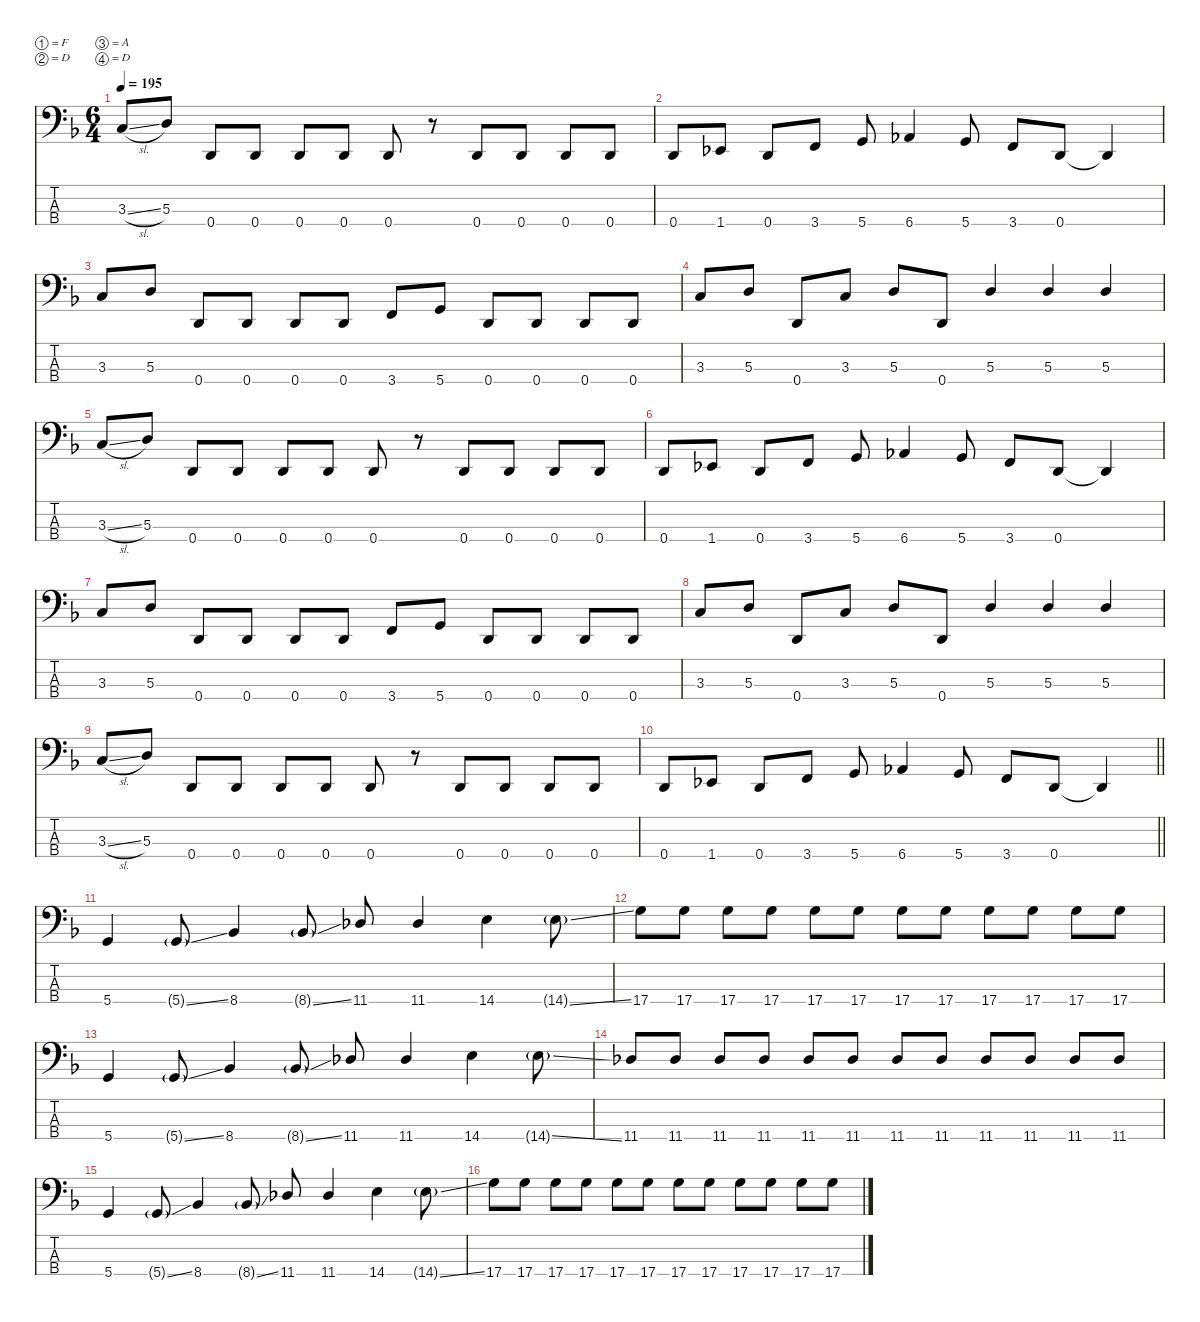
\defaultSystemsLayout 4
\hideDynamics
\bracketExtendMode nobrackets
\singleTrackTrackNamePolicy hidden
\multiTrackTrackNamePolicy hidden
\firstSystemTrackNameMode fullname
\firstSystemTrackNameOrientation horizontal
\otherSystemsTrackNameOrientation horizontal
\track ("Bass" "el.bs.") {defaultSystemsLayout 4 instrument electricbassfinger}
\staff {score tabs}
\tuning (F2 D2 A1 D1)
\ts (6 4)
\tempo 195
\clef f4
\ks dminor
3.3{sl acc forcenatural}.8{dy f beam Up} 5.3{acc forcenatural}.8{beam Up} 0.4{acc forcenatural}.8{beam Up} 0.4{acc forcenatural}.8{beam Up} 0.4{acc forcenatural}.8{beam Up} 0.4{acc forcenatural}.8{beam Up} 0.4{acc forcenatural}.8{beam Up} r.8{beam Up} 0.4{acc forcenatural}.8{beam Up} 0.4{acc forcenatural}.8{beam Up} 0.4{acc forcenatural}.8{dy mp beam Up} 0.4{acc forcenatural}.8{dy f beam Up} |
0.4{acc forcenatural}.8{beam Up} 1.4{acc b}.8{beam Up} 0.4{acc forcenatural}.8{beam Up} 3.4{acc forcenatural}.8{beam Up} 5.4{acc forcenatural}.8{beam Up} 6.4{acc b}.4{beam Up} 5.4{acc forcenatural}.8{beam Up} 3.4{acc forcenatural}.8{beam Up} 0.4{acc forcenatural}.8{beam Up} 0.4{t acc forcenatural}.4{beam Up} |
3.3{acc forcenatural}.8{beam Up} 5.3{acc forcenatural}.8{beam Up} 0.4{acc forcenatural}.8{beam Up} 0.4{acc forcenatural}.8{beam Up} 0.4{acc forcenatural}.8{beam Up} 0.4{acc forcenatural}.8{beam Up} 3.4{acc forcenatural}.8{beam Up} 5.4{acc forcenatural}.8{beam Up} 0.4{acc forcenatural}.8{beam Up} 0.4{acc forcenatural}.8{beam Up} 0.4{acc forcenatural}.8{beam Up} 0.4{acc forcenatural}.8{beam Up} |
3.3{acc forcenatural}.8{beam Up} 5.3{acc forcenatural}.8{beam Up} 0.4{acc forcenatural}.8{beam Up} 3.3{acc forcenatural}.8{beam Up} 5.3{acc forcenatural}.8{beam Up} 0.4{acc forcenatural}.8{beam Up} 5.3{acc forcenatural}.4{beam Up} 5.3{acc forcenatural}.4{beam Up} 5.3{acc forcenatural}.4{beam Up} |
3.3{sl acc forcenatural}.8{beam Up} 5.3{acc forcenatural}.8{beam Up} 0.4{acc forcenatural}.8{beam Up} 0.4{acc forcenatural}.8{beam Up} 0.4{acc forcenatural}.8{beam Up} 0.4{acc forcenatural}.8{beam Up} 0.4{acc forcenatural}.8{beam Up} r.8{beam Up} 0.4{acc forcenatural}.8{beam Up} 0.4{acc forcenatural}.8{beam Up} 0.4{acc forcenatural}.8{dy mp beam Up} 0.4{acc forcenatural}.8{dy f beam Up} |
0.4{acc forcenatural}.8{beam Up} 1.4{acc b}.8{beam Up} 0.4{acc forcenatural}.8{beam Up} 3.4{acc forcenatural}.8{beam Up} 5.4{acc forcenatural}.8{beam Up} 6.4{acc b}.4{beam Up} 5.4{acc forcenatural}.8{beam Up} 3.4{acc forcenatural}.8{beam Up} 0.4{acc forcenatural}.8{beam Up} 0.4{t acc forcenatural}.4{beam Up} |
3.3{acc forcenatural}.8{beam Up} 5.3{acc forcenatural}.8{beam Up} 0.4{acc forcenatural}.8{beam Up} 0.4{acc forcenatural}.8{beam Up} 0.4{acc forcenatural}.8{beam Up} 0.4{acc forcenatural}.8{beam Up} 3.4{acc forcenatural}.8{beam Up} 5.4{acc forcenatural}.8{beam Up} 0.4{acc forcenatural}.8{beam Up} 0.4{acc forcenatural}.8{beam Up} 0.4{acc forcenatural}.8{beam Up} 0.4{acc forcenatural}.8{beam Up} |
3.3{acc forcenatural}.8{beam Up} 5.3{acc forcenatural}.8{beam Up} 0.4{acc forcenatural}.8{beam Up} 3.3{acc forcenatural}.8{beam Up} 5.3{acc forcenatural}.8{beam Up} 0.4{acc forcenatural}.8{beam Up} 5.3{acc forcenatural}.4{beam Up} 5.3{acc forcenatural}.4{beam Up} 5.3{acc forcenatural}.4{beam Up} |
3.3{sl acc forcenatural}.8{beam Up} 5.3{acc forcenatural}.8{beam Up} 0.4{acc forcenatural}.8{beam Up} 0.4{acc forcenatural}.8{beam Up} 0.4{acc forcenatural}.8{beam Up} 0.4{acc forcenatural}.8{beam Up} 0.4{acc forcenatural}.8{beam Up} r.8{beam Up} 0.4{acc forcenatural}.8{beam Up} 0.4{acc forcenatural}.8{beam Up} 0.4{acc forcenatural}.8{dy mp beam Up} 0.4{acc forcenatural}.8{dy f beam Up} |
\barLineRight lightlight
0.4{acc forcenatural}.8{beam Up} 1.4{acc b}.8{beam Up} 0.4{acc forcenatural}.8{beam Up} 3.4{acc forcenatural}.8{beam Up} 5.4{acc forcenatural}.8{beam Up} 6.4{acc b}.4{beam Up} 5.4{acc forcenatural}.8{beam Up} 3.4{acc forcenatural}.8{beam Up} 0.4{acc forcenatural}.8{beam Up} 0.4{t acc forcenatural}.4{beam Up} |
5.4{acc forcenatural}.4{beam Up} 5.4{ss g acc forcenatural}.8{dy mf beam Up} 8.4{acc b}.4{dy f beam Up} 8.4{ss g acc b}.8{dy mf beam Up} 11.4{acc b}.8{dy f beam Up} 11.4{acc b}.4{beam Up} 14.4{acc forcenatural}.4{beam Down} 14.4{ss g acc forcenatural}.8{dy mf beam Down} |
17.4{acc forcenatural}.8{dy f beam Down} 17.4{acc forcenatural}.8{beam Down} 17.4{acc forcenatural}.8{beam Down} 17.4{acc forcenatural}.8{beam Down} 17.4{acc forcenatural}.8{beam Down} 17.4{acc forcenatural}.8{beam Down} 17.4{acc forcenatural}.8{beam Down} 17.4{acc forcenatural}.8{beam Down} 17.4{acc forcenatural}.8{beam Down} 17.4{acc forcenatural}.8{beam Down} 17.4{acc forcenatural}.8{beam Down} 17.4{acc forcenatural}.8{beam Down} |
5.4{acc forcenatural}.4{beam Up} 5.4{ss g acc forcenatural}.8{dy mf beam Up} 8.4{acc b}.4{dy f beam Up} 8.4{ss g acc b}.8{dy mf beam Up} 11.4{acc b}.8{dy f beam Up} 11.4{acc b}.4{beam Up} 14.4{acc forcenatural}.4{beam Down} 14.4{ss g acc forcenatural}.8{dy mf beam Down} |
11.4{acc b}.8{dy f beam Up} 11.4{acc b}.8{beam Up} 11.4{acc b}.8{beam Up} 11.4{acc b}.8{beam Up} 11.4{acc b}.8{beam Up} 11.4{acc b}.8{beam Up} 11.4{acc b}.8{beam Up} 11.4{acc b}.8{beam Up} 11.4{acc b}.8{beam Up} 11.4{acc b}.8{beam Up} 11.4{acc b}.8{beam Up} 11.4{acc b}.8{beam Up} |
5.4{acc forcenatural}.4{beam Up} 5.4{ss g acc forcenatural}.8{dy mf beam Up} 8.4{acc b}.4{dy f beam Up} 8.4{ss g acc b}.8{dy mf beam Up} 11.4{acc b}.8{dy f beam Up} 11.4{acc b}.4{beam Up} 14.4{acc forcenatural}.4{beam Down} 14.4{ss g acc forcenatural}.8{dy mf beam Down} |
17.4{acc forcenatural}.8{dy f beam Down} 17.4{acc forcenatural}.8{beam Down} 17.4{acc forcenatural}.8{beam Down} 17.4{acc forcenatural}.8{beam Down} 17.4{acc forcenatural}.8{beam Down} 17.4{acc forcenatural}.8{beam Down} 17.4{acc forcenatural}.8{beam Down} 17.4{acc forcenatural}.8{beam Down} 17.4{acc forcenatural}.8{beam Down} 17.4{acc forcenatural}.8{beam Down} 17.4{acc forcenatural}.8{beam Down} 17.4{acc forcenatural}.8{beam Down}
